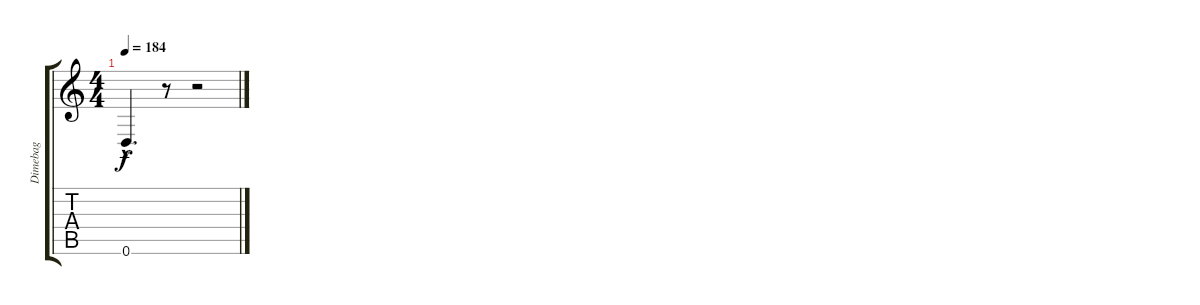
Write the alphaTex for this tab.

\track ("Dimebag" "Dimebag") {instrument distortionguitar}
\staff {score tabs}
\tuning (D4 A3 F3 C3 G2 D2) {hide}
\ts (4 4)
\tempo 184
\clef g2
\ks c
0.6{hac}.4{d dy f} r.8 r.2
